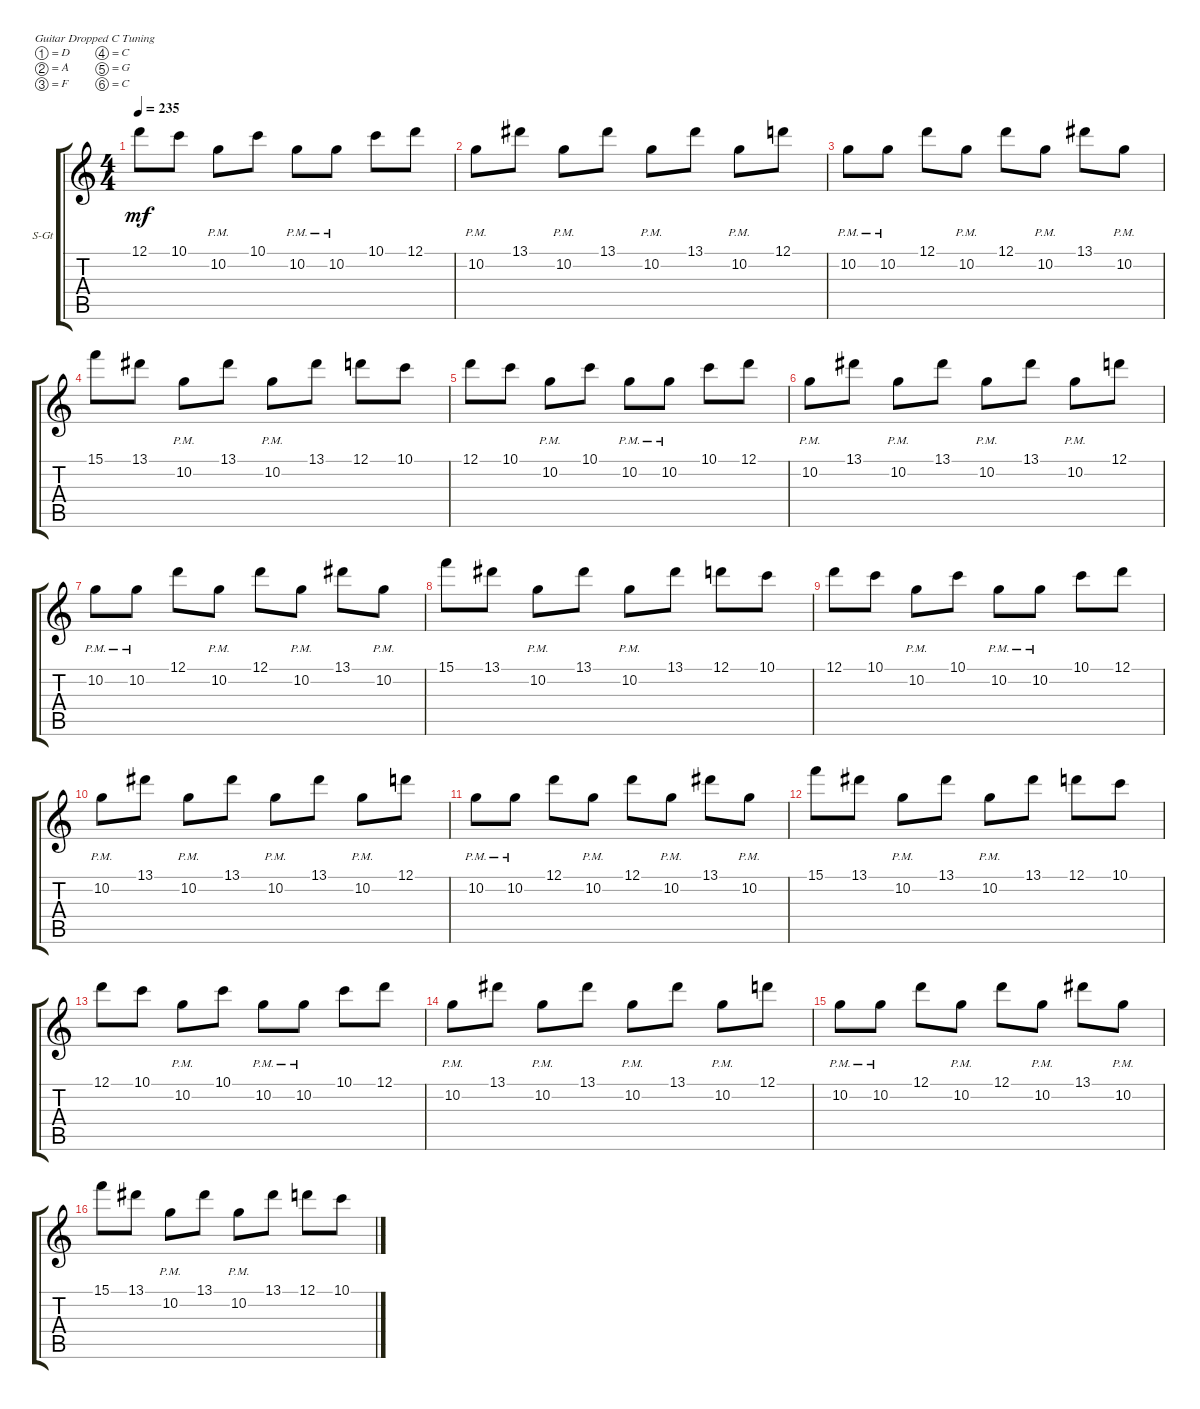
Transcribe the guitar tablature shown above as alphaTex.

\defaultSystemsLayout 4
\bracketExtendMode groupsimilarinstruments
\firstSystemTrackNameOrientation horizontal
\otherSystemsTrackNameOrientation horizontal
\track ("Steel Guitar" "S-Gt") {instrument acousticguitarsteel}
\staff {score tabs}
\tuning (D4 A3 F3 C3 G2 C2)
\ts (4 4)
\tempo 235
\clef g2
\ks c
12.1.8{dy mf} 10.1.8 10.2{pm}.8 10.1.8 10.2{pm}.8 10.2{pm}.8 10.1.8 12.1.8 |
10.2{pm}.8 13.1.8 10.2{pm}.8 13.1.8 10.2{pm}.8 13.1.8 10.2{pm}.8 12.1.8 |
10.2{pm}.8 10.2{pm}.8 12.1.8 10.2{pm}.8 12.1.8 10.2{pm}.8 13.1.8 10.2{pm}.8 |
15.1.8 13.1.8 10.2{pm}.8 13.1.8 10.2{pm}.8 13.1.8 12.1.8 10.1.8 |
12.1.8 10.1.8 10.2{pm}.8 10.1.8 10.2{pm}.8 10.2{pm}.8 10.1.8 12.1.8 |
10.2{pm}.8 13.1.8 10.2{pm}.8 13.1.8 10.2{pm}.8 13.1.8 10.2{pm}.8 12.1.8 |
10.2{pm}.8 10.2{pm}.8 12.1.8 10.2{pm}.8 12.1.8 10.2{pm}.8 13.1.8 10.2{pm}.8 |
15.1.8 13.1.8 10.2{pm}.8 13.1.8 10.2{pm}.8 13.1.8 12.1.8 10.1.8 |
12.1.8 10.1.8 10.2{pm}.8 10.1.8 10.2{pm}.8 10.2{pm}.8 10.1.8 12.1.8 |
10.2{pm}.8 13.1.8 10.2{pm}.8 13.1.8 10.2{pm}.8 13.1.8 10.2{pm}.8 12.1.8 |
10.2{pm}.8 10.2{pm}.8 12.1.8 10.2{pm}.8 12.1.8 10.2{pm}.8 13.1.8 10.2{pm}.8 |
15.1.8 13.1.8 10.2{pm}.8 13.1.8 10.2{pm}.8 13.1.8 12.1.8 10.1.8 |
12.1.8 10.1.8 10.2{pm}.8 10.1.8 10.2{pm}.8 10.2{pm}.8 10.1.8 12.1.8 |
10.2{pm}.8 13.1.8 10.2{pm}.8 13.1.8 10.2{pm}.8 13.1.8 10.2{pm}.8 12.1.8 |
10.2{pm}.8 10.2{pm}.8 12.1.8 10.2{pm}.8 12.1.8 10.2{pm}.8 13.1.8 10.2{pm}.8 |
15.1.8 13.1.8 10.2{pm}.8 13.1.8 10.2{pm}.8 13.1.8 12.1.8 10.1.8
